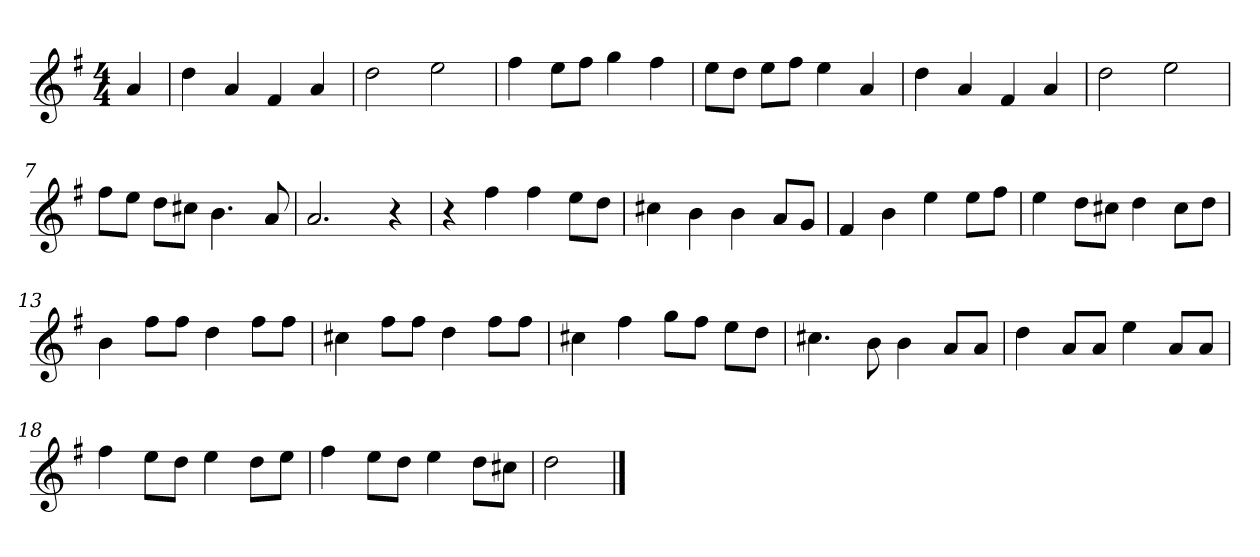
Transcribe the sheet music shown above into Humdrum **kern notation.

**kern
*part1
*staff1
*k[f#]
*M4/4
*MM120
=
4a
=1
4dd
4a
4f#
4a
=2
2dd
2ee
=3
4ff#
8eeL
8ff#J
4gg
4ff#
=4
8eeL
8ddJ
8eeL
8ff#J
4ee
4a
=5
4dd
4a
4f#
4a
=6
2dd
2ee
=7
8ff#L
8eeJ
8ddL
8cc#XJ
4.b
8a
=8
2.a
4r
=9
4r
4ff#
4ff#
8eeL
8ddJ
=10
4cc#X
4b
4b
8aL
8gJ
=11
4f#
4b
4ee
8eeL
8ff#J
=12
4ee
8ddL
8cc#XJ
4dd
8cc#L
8ddJ
=13
4b
8ff#L
8ff#J
4dd
8ff#L
8ff#J
=14
4cc#X
8ff#L
8ff#J
4dd
8ff#L
8ff#J
=15
4cc#X
4ff#
8ggL
8ff#J
8eeL
8ddJ
=16
4.cc#X
8b
4b
8aL
8aJ
=17
4dd
8aL
8aJ
4ee
8aL
8aJ
=18
4ff#
8eeL
8ddJ
4ee
8ddL
8eeJ
=19
4ff#
8eeL
8ddJ
4ee
8ddL
8cc#XJ
=20
2dd
==
*-
